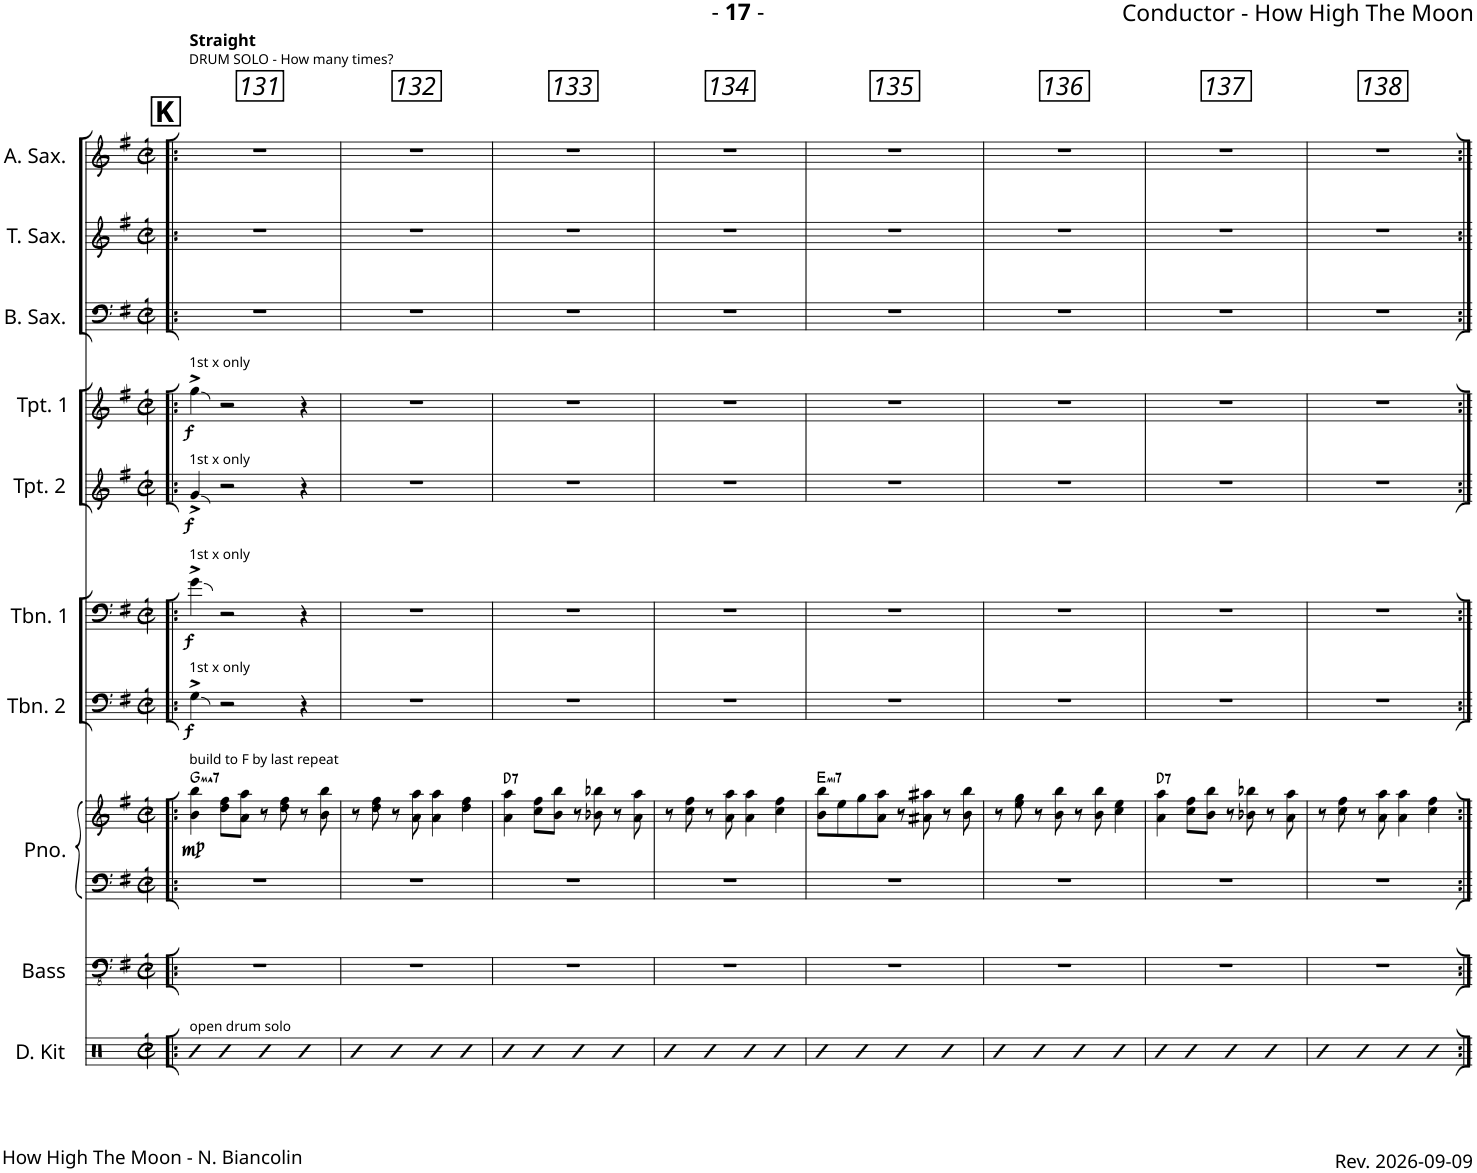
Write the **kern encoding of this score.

**kern	**kern	**kern	**kern	**dynam	**harte	**kern	**dynam	**kern	**dynam	**kern	**dynam	**kern	**dynam	**kern	**kern	**kern
*part10	*part9	*part8	*part8	*part8	*part8	*part7	*part7	*part6	*part6	*part5	*part5	*part4	*part4	*part3	*part2	*part1
*staff11	*staff10	*staff9	*staff8	*staff8/9	*	*staff7	*staff7	*staff6	*staff6	*staff5	*staff5	*staff4	*staff4	*staff3	*staff2	*staff1
*I"Drum Kit	*I"Acoustic Bass	*I"Piano	*	*	*	*I"Trombone 2	*	*I"Trombone 1	*	*I"Trumpet 2	*	*I"Trumpet 1	*	*I"Baritone Sax	*I"Tenor Sax	*I"Alto Sax
*I'D. Kit	*I'Bass	*I'Pno.	*	*	*	*I'Tbn. 2	*	*I'Tbn. 1	*	*I'Tpt. 2	*	*I'Tpt. 1	*	*I'B. Sax.	*I'T. Sax.	*I'A. Sax.
!!LO:PB:g=z
*clefX	*clefFv4	*clefF4	*clefG2	*	*	*clefF4	*	*clefF4	*	*clefG2	*	*clefG2	*	*clefF4	*clefG2	*clefG2
*	*	*	*	*	*	*	*	*	*	*Trd1c2	*	*Trd1c2	*	*Trd12c21	*Trd8c14	*Trd5c9
*k[]	*k[f#]	*k[f#]	*k[f#]	*	*	*k[f#]	*	*k[f#]	*	*k[f#]	*	*k[f#]	*	*k[f#]	*k[f#]	*k[f#]
*M2/2	*M2/2	*M2/2	*M2/2	*	*	*M2/2	*	*M2/2	*	*M2/2	*	*M2/2	*	*M2/2	*M2/2	*M2/2
*met(c|)	*met(c|)	*met(c|)	*met(c|)	*	*	*met(c|)	*	*met(c|)	*	*met(c|)	*	*met(c|)	*	*met(c|)	*met(c|)	*met(c|)
!!LO:REH:place=s1:a:B:cj:fs=14:t=K
=131!|:	=131!|:	=131!|:	=131!|:	=131!|:	=131!|:	=131!|:	=131!|:	=131!|:	=131!|:	=131!|:	=131!|:	=131!|:	=131!|:	=131!|:	=131!|:	=131!|:
!	!	!	!	!	!	!	!	!	!	!	!	!	!	!	!	!LO:TX:a:t=DRUM SOLO - How many times?
!	!	!	!	!	!	!	!	!	!	!	!	!	!	!	!	!LO:TX:a:B:t=Straight
!	!	!	!	!	!	!	!	!	!	!	!	!LO:TX:a:t=1st x only	!	!	!	!
!	!	!	!	!	!	!	!	!	!	!LO:TX:a:t=1st x only	!	!	!	!	!	!
!	!	!	!	!	!	!	!	!LO:TX:a:t=1st x only	!	!	!	!	!	!	!	!
!	!	!	!	!	!	!LO:TX:a:t=1st x only	!	!	!	!	!	!	!	!	!	!
!	!	!	!LO:TX:a:t=build to F by last repeat	!	!	!	!	!	!	!	!	!	!	!	!	!
!LO:TX:a:t=open drum solo	!	!	!	!	!	!	!	!	!	!	!	!	!	!	!	!
!	!	!	!	!LO:DY:b	!LO:H:kt=ma7	!	!LO:DY:b	!	!LO:DY:b	!	!LO:DY:b	!	!LO:DY:b	!	!	!
4R	1r	1r	4b\ 4bb\	mp	G:maj7	4G^\	f	4g^\	f	4g^/	f	4gg^\	f	1r	1r	1r
4R	.	.	8dd\ 8ff#\L	.	.	2r	.	2r	.	2r	.	2r	.	.	.	.
.	.	.	8a\ 8aa\J	.	.	.	.	.	.	.	.	.	.	.	.	.
4R	.	.	8r	.	.	.	.	.	.	.	.	.	.	.	.	.
.	.	.	8dd\ 8ff#\	.	.	.	.	.	.	.	.	.	.	.	.	.
4R	.	.	8r	.	.	4r	.	4r	.	4r	.	4r	.	.	.	.
.	.	.	8b\ 8bb\	.	.	.	.	.	.	.	.	.	.	.	.	.
=132	=132	=132	=132	=132	=132	=132	=132	=132	=132	=132	=132	=132	=132	=132	=132	=132
4R	1r	1r	8r	.	.	1r	.	1r	.	1r	.	1r	.	1r	1r	1r
.	.	.	8dd\ 8ff#\	.	.	.	.	.	.	.	.	.	.	.	.	.
4R	.	.	8r	.	.	.	.	.	.	.	.	.	.	.	.	.
.	.	.	8a\ 8aa\	.	.	.	.	.	.	.	.	.	.	.	.	.
4R	.	.	4a\ 4aa\	.	.	.	.	.	.	.	.	.	.	.	.	.
4R	.	.	4dd\ 4ff#\	.	.	.	.	.	.	.	.	.	.	.	.	.
=133	=133	=133	=133	=133	=133	=133	=133	=133	=133	=133	=133	=133	=133	=133	=133	=133
!	!	!	!	!	!LO:H:kt=7	!	!	!	!	!	!	!	!	!	!	!
4R	1r	1r	4a\ 4aa\	.	D:7	1r	.	1r	.	1r	.	1r	.	1r	1r	1r
4R	.	.	8cc\ 8ff#\L	.	.	.	.	.	.	.	.	.	.	.	.	.
.	.	.	8b\ 8bb\J	.	.	.	.	.	.	.	.	.	.	.	.	.
4R	.	.	8r	.	.	.	.	.	.	.	.	.	.	.	.	.
.	.	.	8b-X\ 8bb-X\	.	.	.	.	.	.	.	.	.	.	.	.	.
4R	.	.	8r	.	.	.	.	.	.	.	.	.	.	.	.	.
.	.	.	8a\ 8aa\	.	.	.	.	.	.	.	.	.	.	.	.	.
=134	=134	=134	=134	=134	=134	=134	=134	=134	=134	=134	=134	=134	=134	=134	=134	=134
4R	1r	1r	8r	.	.	1r	.	1r	.	1r	.	1r	.	1r	1r	1r
.	.	.	8cc\ 8ff#\	.	.	.	.	.	.	.	.	.	.	.	.	.
4R	.	.	8r	.	.	.	.	.	.	.	.	.	.	.	.	.
.	.	.	8a\ 8aa\	.	.	.	.	.	.	.	.	.	.	.	.	.
4R	.	.	4a\ 4aa\	.	.	.	.	.	.	.	.	.	.	.	.	.
4R	.	.	4cc\ 4ff#\	.	.	.	.	.	.	.	.	.	.	.	.	.
=135	=135	=135	=135	=135	=135	=135	=135	=135	=135	=135	=135	=135	=135	=135	=135	=135
!	!	!	!	!	!LO:H:kt=mi7	!	!	!	!	!	!	!	!	!	!	!
4R	1r	1r	8b\ 8bb\L	.	E:min7	1r	.	1r	.	1r	.	1r	.	1r	1r	1r
.	.	.	8ee\	.	.	.	.	.	.	.	.	.	.	.	.	.
4R	.	.	8gg\	.	.	.	.	.	.	.	.	.	.	.	.	.
.	.	.	8a\ 8aa\J	.	.	.	.	.	.	.	.	.	.	.	.	.
4R	.	.	8r	.	.	.	.	.	.	.	.	.	.	.	.	.
.	.	.	8a#X\ 8aa#X\	.	.	.	.	.	.	.	.	.	.	.	.	.
4R	.	.	8r	.	.	.	.	.	.	.	.	.	.	.	.	.
.	.	.	8b\ 8bb\	.	.	.	.	.	.	.	.	.	.	.	.	.
=136	=136	=136	=136	=136	=136	=136	=136	=136	=136	=136	=136	=136	=136	=136	=136	=136
4R	1r	1r	8r	.	.	1r	.	1r	.	1r	.	1r	.	1r	1r	1r
.	.	.	8ee\ 8gg\	.	.	.	.	.	.	.	.	.	.	.	.	.
4R	.	.	8r	.	.	.	.	.	.	.	.	.	.	.	.	.
.	.	.	8b\ 8bb\	.	.	.	.	.	.	.	.	.	.	.	.	.
4R	.	.	8r	.	.	.	.	.	.	.	.	.	.	.	.	.
.	.	.	8b\ 8bb\	.	.	.	.	.	.	.	.	.	.	.	.	.
4R	.	.	4cc\ 4ee\	.	.	.	.	.	.	.	.	.	.	.	.	.
=137	=137	=137	=137	=137	=137	=137	=137	=137	=137	=137	=137	=137	=137	=137	=137	=137
!	!	!	!	!	!LO:H:kt=7	!	!	!	!	!	!	!	!	!	!	!
4R	1r	1r	4a\ 4aa\	.	D:7	1r	.	1r	.	1r	.	1r	.	1r	1r	1r
4R	.	.	8cc\ 8ff#\L	.	.	.	.	.	.	.	.	.	.	.	.	.
.	.	.	8b\ 8bb\J	.	.	.	.	.	.	.	.	.	.	.	.	.
4R	.	.	8r	.	.	.	.	.	.	.	.	.	.	.	.	.
.	.	.	8b-X\ 8bb-X\	.	.	.	.	.	.	.	.	.	.	.	.	.
4R	.	.	8r	.	.	.	.	.	.	.	.	.	.	.	.	.
.	.	.	8a\ 8aa\	.	.	.	.	.	.	.	.	.	.	.	.	.
=138	=138	=138	=138	=138	=138	=138	=138	=138	=138	=138	=138	=138	=138	=138	=138	=138
4R	1r	1r	8r	.	.	1r	.	1r	.	1r	.	1r	.	1r	1r	1r
.	.	.	8cc\ 8ff#\	.	.	.	.	.	.	.	.	.	.	.	.	.
4R	.	.	8r	.	.	.	.	.	.	.	.	.	.	.	.	.
.	.	.	8a\ 8aa\	.	.	.	.	.	.	.	.	.	.	.	.	.
4R	.	.	4a\ 4aa\	.	.	.	.	.	.	.	.	.	.	.	.	.
4R	.	.	4cc\ 4ff#\	.	.	.	.	.	.	.	.	.	.	.	.	.
=:|!	=:|!	=:|!	=:|!	=:|!	=:|!	=:|!	=:|!	=:|!	=:|!	=:|!	=:|!	=:|!	=:|!	=:|!	=:|!	=:|!
*-	*-	*-	*-	*-	*-	*-	*-	*-	*-	*-	*-	*-	*-	*-	*-	*-
